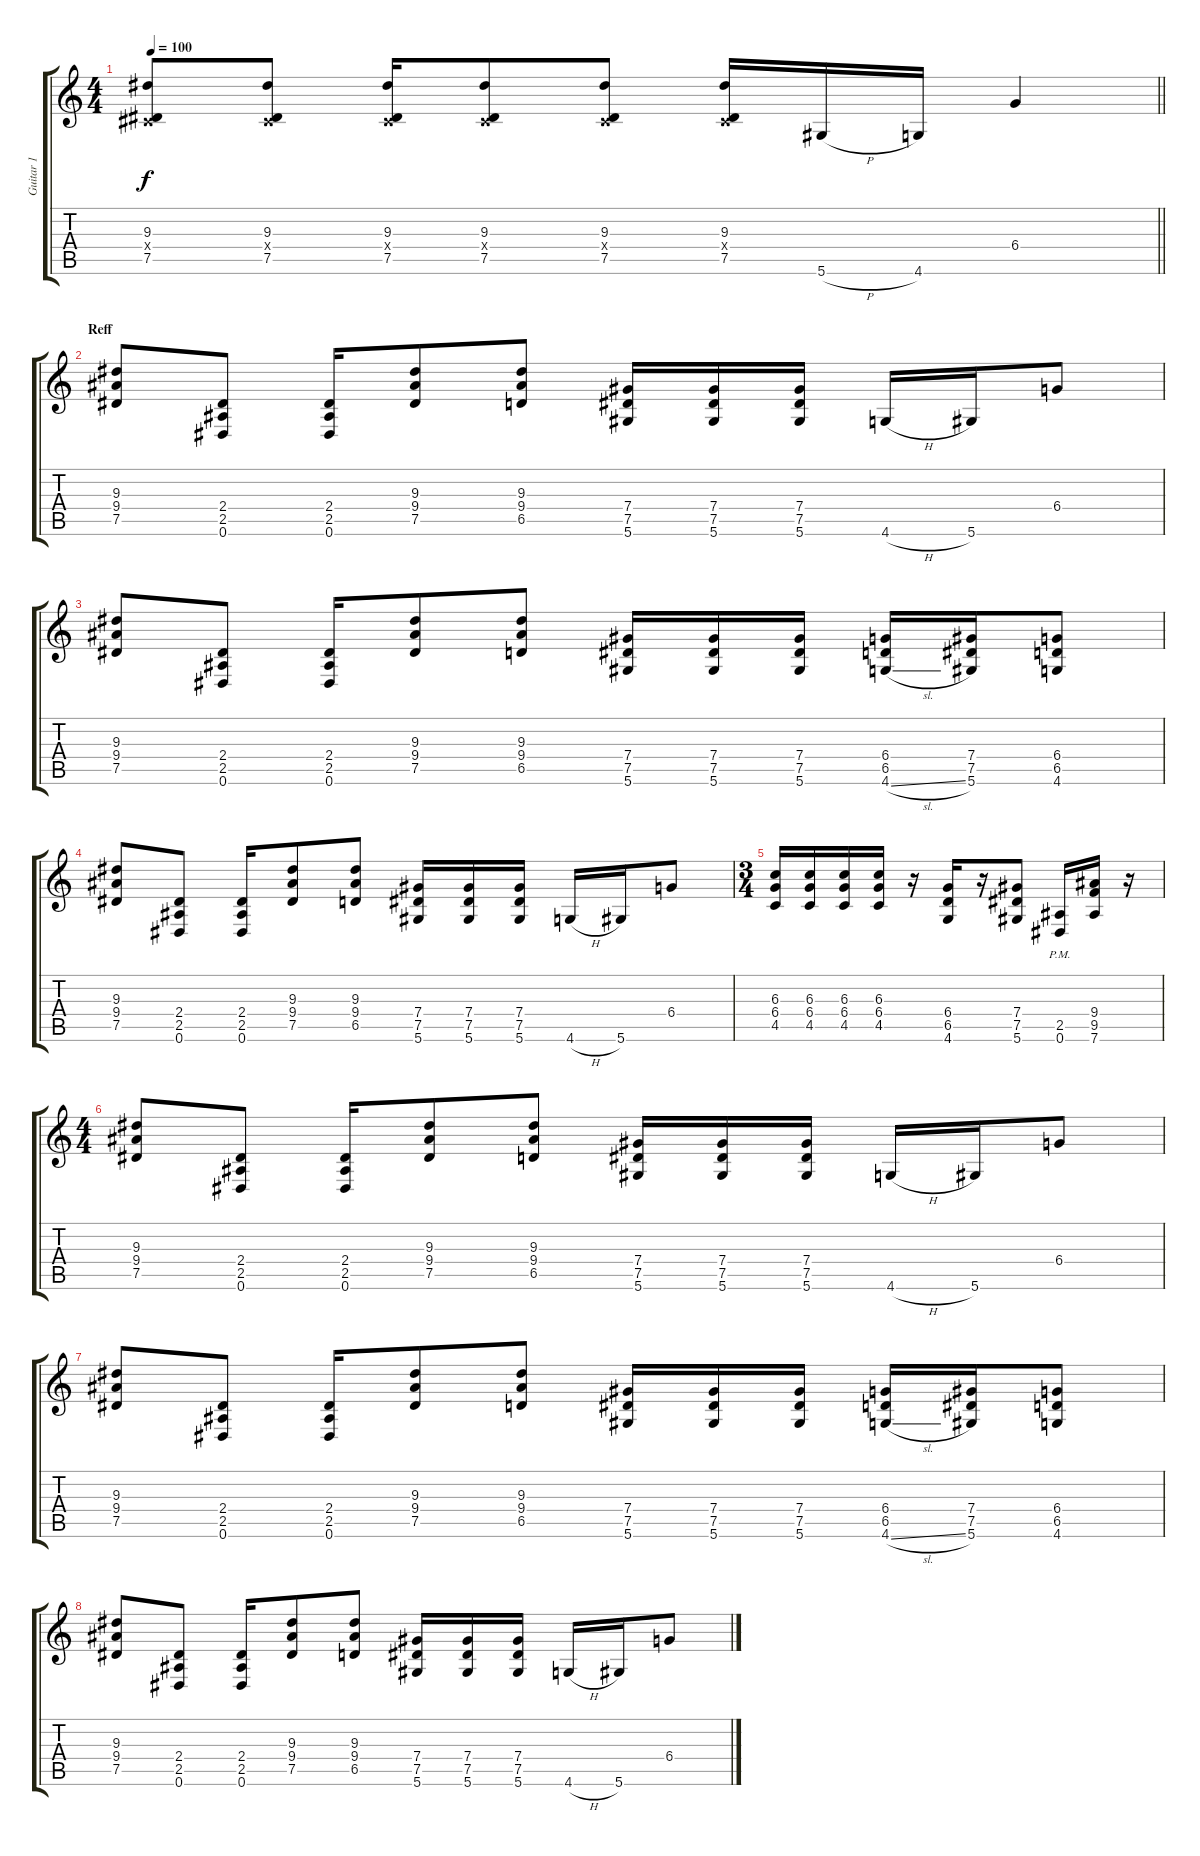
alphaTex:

\track ("Guitar 1" "Guitar 1") {instrument overdrivenguitar}
\staff {score tabs}
\tuning (Eb4 Bb3 Gb3 Db3 Ab2 Eb2) {hide}
\ts (4 4)
\tempo 100
\clef g2
\barLineRight lightlight
\ks c
(9.3 0.4{x} 7.5).8{dy f} (9.3 0.4{x} 7.5).8 (9.3 0.4{x} 7.5).16 (9.3 0.4{x} 7.5).8 (9.3 0.4{x} 7.5).8 (9.3 0.4{x} 7.5).16 5.6{h}.16 4.6.16 6.4.4 |
\section ("" "Reff")
(9.3 9.4 7.5).8 (2.4 2.5 0.6).8 (2.4 2.5 0.6).16 (9.3 9.4 7.5).8 (9.3 9.4 6.5).8 (7.4 7.5 5.6).16 (7.4 7.5 5.6).16 (7.4 7.5 5.6).16 4.6{h}.16 5.6.16 6.4.8 |
(9.3 9.4 7.5).8 (2.4 2.5 0.6).8 (2.4 2.5 0.6).16 (9.3 9.4 7.5).8 (9.3 9.4 6.5).8 (7.4 7.5 5.6).16 (7.4 7.5 5.6).16 (7.4 7.5 5.6).16 (6.4 6.5 4.6{sl}).16 (7.4 7.5 5.6).16 (6.4 6.5 4.6).8 |
(9.3 9.4 7.5).8 (2.4 2.5 0.6).8 (2.4 2.5 0.6).16 (9.3 9.4 7.5).8 (9.3 9.4 6.5).8 (7.4 7.5 5.6).16 (7.4 7.5 5.6).16 (7.4 7.5 5.6).16 4.6{h}.16 5.6.16 6.4.8 |
\ts (3 4)
(6.3 6.4 4.5).16 (6.3 6.4 4.5).16 (6.3 6.4 4.5).16 (6.3 6.4 4.5).16 r.16 (6.4 6.5 4.6).16 r.16 (7.4 7.5 5.6).8 (2.5{pm} 0.6{pm}).16 (9.4 9.5 7.6).16 r.16 |
\ts (4 4)
(9.3 9.4 7.5).8 (2.4 2.5 0.6).8 (2.4 2.5 0.6).16 (9.3 9.4 7.5).8 (9.3 9.4 6.5).8 (7.4 7.5 5.6).16 (7.4 7.5 5.6).16 (7.4 7.5 5.6).16 4.6{h}.16 5.6.16 6.4.8 |
(9.3 9.4 7.5).8 (2.4 2.5 0.6).8 (2.4 2.5 0.6).16 (9.3 9.4 7.5).8 (9.3 9.4 6.5).8 (7.4 7.5 5.6).16 (7.4 7.5 5.6).16 (7.4 7.5 5.6).16 (6.4 6.5 4.6{sl}).16 (7.4 7.5 5.6).16 (6.4 6.5 4.6).8 |
(9.3 9.4 7.5).8 (2.4 2.5 0.6).8 (2.4 2.5 0.6).16 (9.3 9.4 7.5).8 (9.3 9.4 6.5).8 (7.4 7.5 5.6).16 (7.4 7.5 5.6).16 (7.4 7.5 5.6).16 4.6{h}.16 5.6.16 6.4.8
